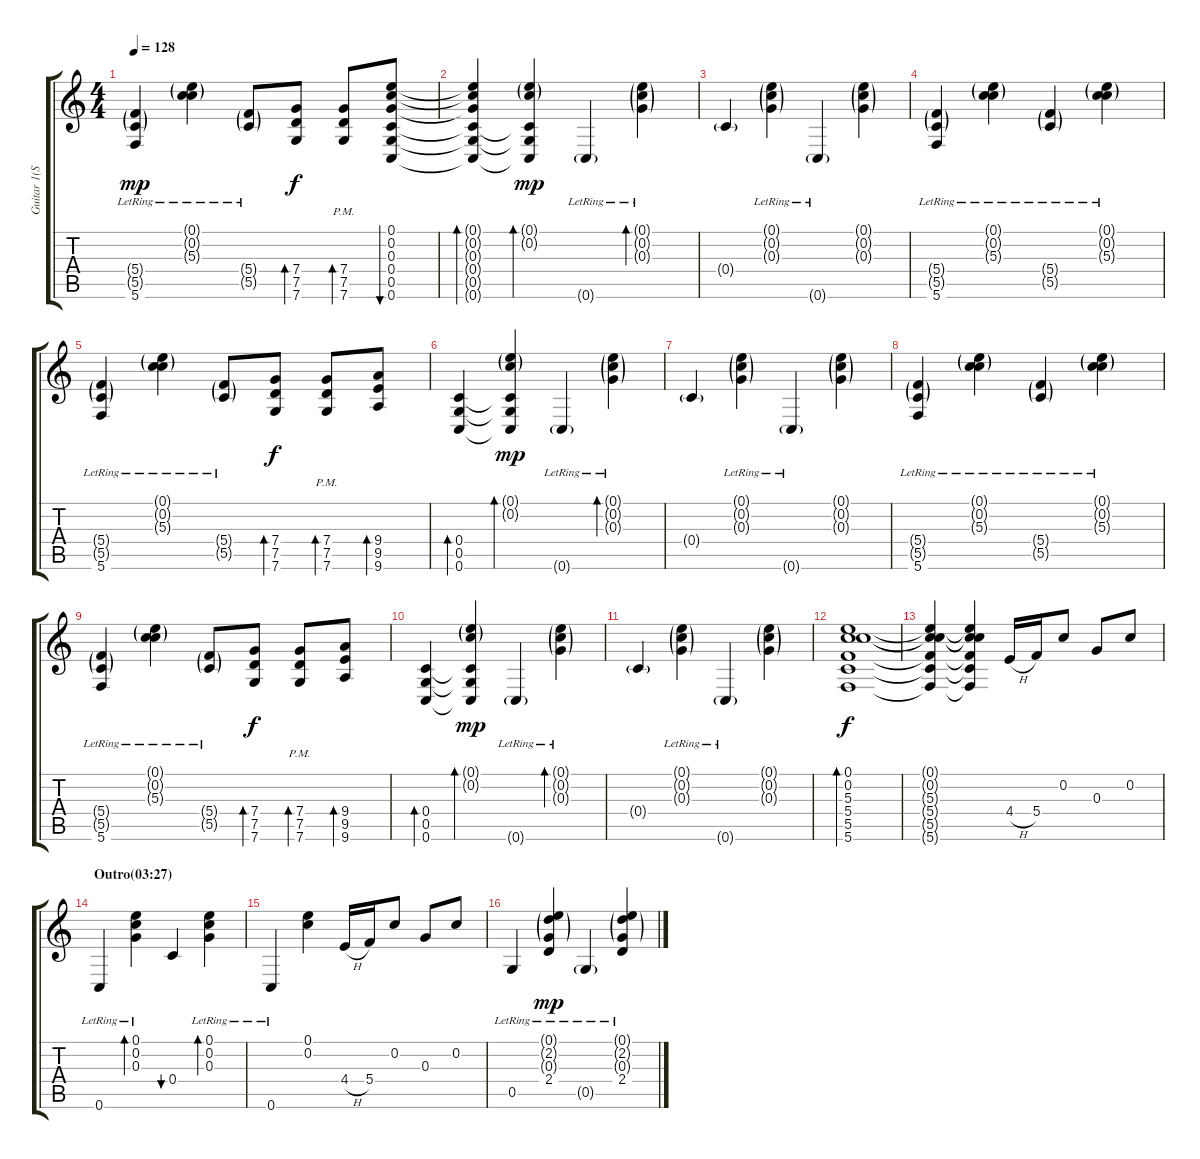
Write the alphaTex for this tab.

\track ("Guitar 1(Skin Tyson)" "Guitar 1(S") {instrument acousticguitarsteel}
\staff {score tabs}
\tuning (E4 C4 G3 C3 G2 C2) {hide}
\ts (4 4)
\tempo 128
\clef g2
\ks c
(5.4{g lr} 5.5{g lr} 5.6{lr}).4{dy mp} (0.1{g lr} 0.2{g lr} 5.3{g lr}).4 (5.4{g lr} 5.5{g lr}).8 (7.4 7.5 7.6).8{bd 60 dy f} (7.4{pm} 7.5{pm} 7.6{pm}).8{bd 60} (0.1 0.2 0.3 0.4 0.5 0.6).8{bu 480} |
(0.1{t} 0.2{t} 0.3{t} 0.4{t} 0.5{t} 0.6{t}).4{bd 60} (0.1{g} 0.2{g} 0.4{t} 0.5{t} 0.6{t}).4{bd 60 dy mp} 0.6{g lr}.4 (0.1{g lr} 0.2{g lr} 0.3{g lr}).4{bd 60} |
0.4{g}.4 (0.1{g lr} 0.2{g lr} 0.3{g lr}).4 0.6{g lr}.4 (0.1{g} 0.2{g} 0.3{g}).4 |
(5.4{g lr} 5.5{g lr} 5.6{lr}).4 (0.1{g lr} 0.2{g lr} 5.3{g lr}).4 (5.4{g lr} 5.5{g lr}).4 (0.1{g lr} 0.2{g lr} 5.3{g lr}).4 |
(5.4{g lr} 5.5{g lr} 5.6{lr}).4 (0.1{g lr} 0.2{g lr} 5.3{g lr}).4 (5.4{g lr} 5.5{g lr}).8 (7.4 7.5 7.6).8{bd 60 dy f} (7.4{pm} 7.5{pm} 7.6{pm}).8{bd 60} (9.4 9.5 9.6).8{bd 60} |
(0.4 0.5 0.6).4{bd 60} (0.1{g} 0.2{g} 0.4{t} 0.5{t} 0.6{t}).4{bd 60 dy mp} 0.6{g lr}.4 (0.1{g lr} 0.2{g lr} 0.3{g lr}).4{bd 60} |
0.4{g}.4 (0.1{g lr} 0.2{g lr} 0.3{g lr}).4 0.6{g lr}.4 (0.1{g} 0.2{g} 0.3{g}).4 |
(5.4{g lr} 5.5{g lr} 5.6{lr}).4 (0.1{g lr} 0.2{g lr} 5.3{g lr}).4 (5.4{g lr} 5.5{g lr}).4 (0.1{g lr} 0.2{g lr} 5.3{g lr}).4 |
(5.4{g lr} 5.5{g lr} 5.6{lr}).4 (0.1{g lr} 0.2{g lr} 5.3{g lr}).4 (5.4{g lr} 5.5{g lr}).8 (7.4 7.5 7.6).8{bd 60 dy f} (7.4{pm} 7.5{pm} 7.6{pm}).8{bd 60} (9.4 9.5 9.6).8{bd 60} |
(0.4 0.5 0.6).4{bd 60} (0.1{g} 0.2{g} 0.4{t} 0.5{t} 0.6{t}).4{bd 60 dy mp} 0.6{g lr}.4 (0.1{g lr} 0.2{g lr} 0.3{g lr}).4{bd 60} |
0.4{g}.4 (0.1{g lr} 0.2{g lr} 0.3{g lr}).4 0.6{g lr}.4 (0.1{g} 0.2{g} 0.3{g}).4 |
(0.1 0.2 5.3 5.4 5.5 5.6).1{bd 240 dy f} |
(0.1{t} 0.2{t} 5.3{t} 5.4{t} 5.5{t} 5.6{t}).4 (0.1{t} 0.2{t} 5.3{t} 5.4{t} 5.5{t} 5.6{t}).4 4.4{h}.16 5.4.16 0.2.8 0.3.8 0.2.8 |
\section ("" "Outro(03:27)")
0.6{lr}.4 (0.1{lr} 0.2{lr} 0.3{lr}).4{bd 60} 0.4.4{bu 60} (0.1{lr} 0.2{lr} 0.3{lr}).4{bd 60} |
0.6{lr}.4 (0.1 0.2).4 4.4{h}.16 5.4.16 0.2.8 0.3.8 0.2.8 |
0.5{lr}.4 (0.1{g lr} 2.2{g lr} 0.3{g lr} 2.4{lr}).4{dy mp} 0.5{g lr}.4 (0.1{g} 2.2{g} 0.3{g} 2.4{lr}).4
